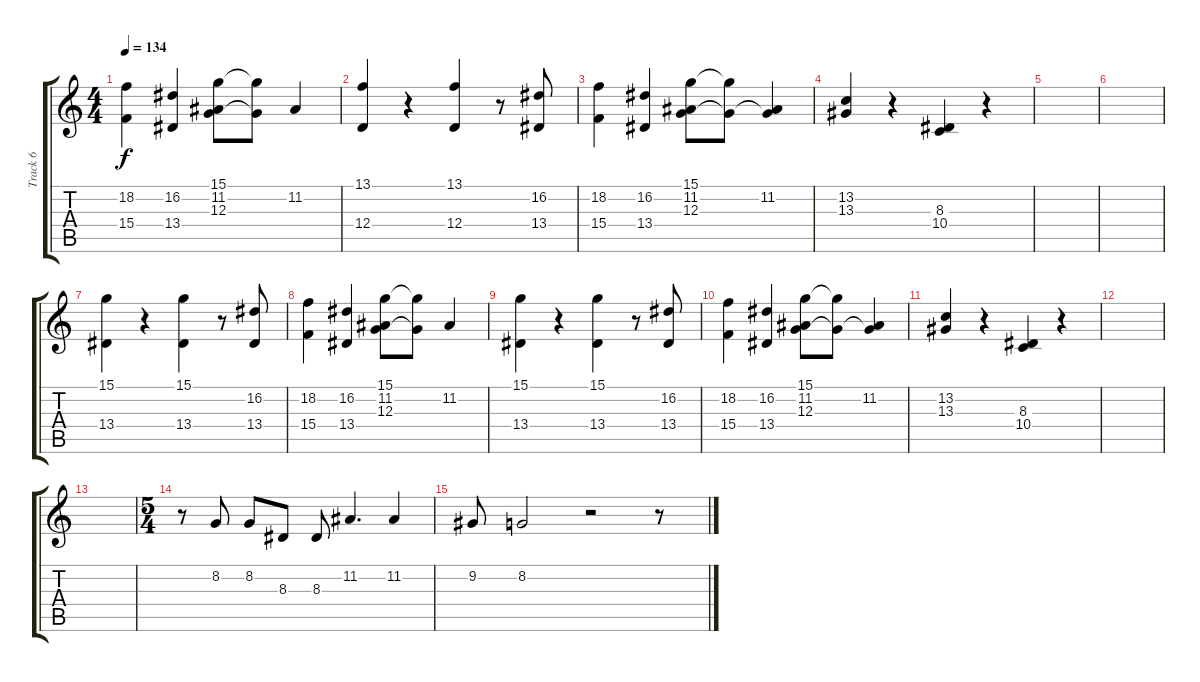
\track ("Track 6" "Track 6") {instrument viola}
\staff {score tabs}
\tuning (E4 B3 G3 D3 A2 E2) {hide}
\ts (4 4)
\tempo 134
\clef g2
\ks c
(18.2 15.4).4{dy f} (16.2 13.4).4 (15.1 11.2 12.3).8 (15.1{t} 12.3{t}).8 11.2.4 |
(13.1 12.4).4 r.4 (13.1 12.4).4 r.8 (16.2 13.4).8 |
(18.2 15.4).4 (16.2 13.4).4 (15.1 11.2 12.3).8 (15.1{t} 12.3{t}).8 (11.2 12.3{t}).4 |
(13.2 13.3).4 r.4 (8.3 10.4).4 r.4 |
|
|
(15.1 13.4).4 r.4 (15.1 13.4).4 r.8 (16.2 13.4).8 |
(18.2 15.4).4 (16.2 13.4).4 (15.1 11.2 12.3).8 (15.1{t} 12.3{t}).8 11.2.4 |
(15.1 13.4).4 r.4 (15.1 13.4).4 r.8 (16.2 13.4).8 |
(18.2 15.4).4 (16.2 13.4).4 (15.1 11.2 12.3).8 (15.1{t} 12.3{t}).8 (11.2 12.3{t}).4 |
(13.2 13.3).4 r.4 (8.3 10.4).4 r.4 |
|
|
\ts (5 4)
r.8 8.2.8 8.2.8 8.3.8 8.3.8 11.2.4{d} 11.2.4 |
9.2.8 8.2.2 r.2 r.8
